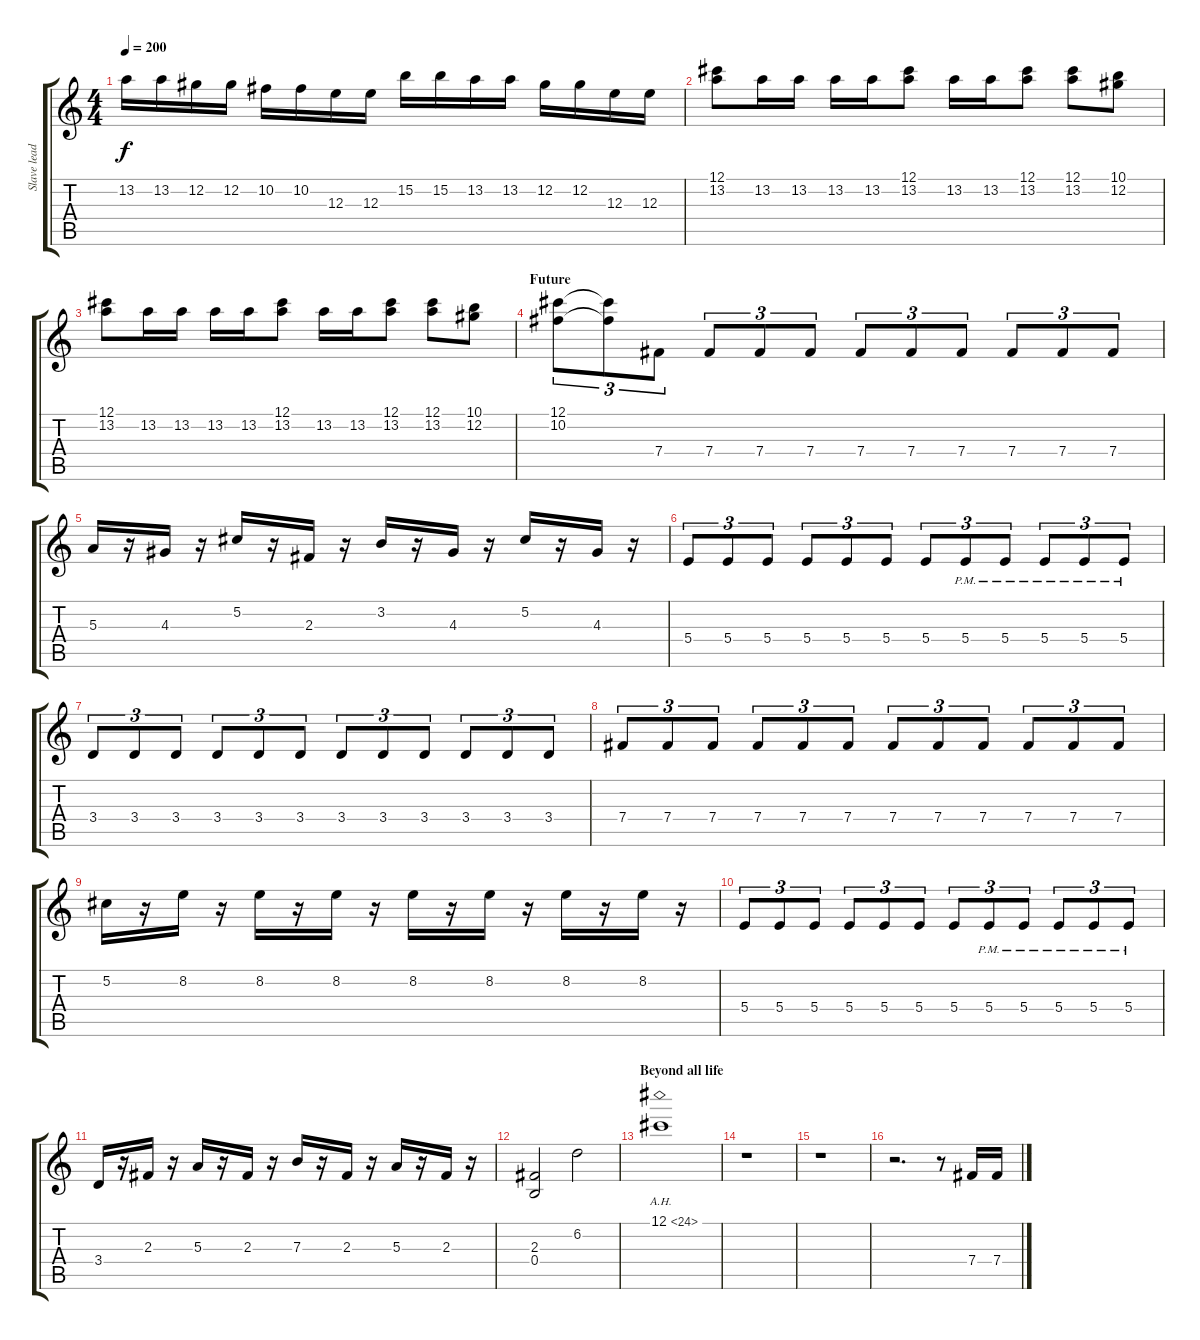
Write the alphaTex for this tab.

\track ("Slave lead guitar(normand)" "Slave lead") {instrument distortionguitar}
\staff {score tabs}
\tuning (Db4 Ab3 E3 B2 Gb2 Db2) {hide}
\ts (4 4)
\tempo 200
\clef g2
\ks c
13.2.16{dy f} 13.2.16 12.2.16 12.2.16 10.2.16 10.2.16 12.3.16 12.3.16 15.2.16 15.2.16 13.2.16 13.2.16 12.2.16 12.2.16 12.3.16 12.3.16 |
(12.1 13.2).8 13.2.16 13.2.16 13.2.16 13.2.16 (12.1 13.2).8 13.2.16 13.2.16 (12.1 13.2).8 (12.1 13.2).8 (10.1 12.2).8 |
(12.1 13.2).8 13.2.16 13.2.16 13.2.16 13.2.16 (12.1 13.2).8 13.2.16 13.2.16 (12.1 13.2).8 (12.1 13.2).8 (10.1 12.2).8 |
\section ("" "Future")
(12.1 10.2).8{tu (3 2)} (12.1{t} 10.2{t}).8{tu (3 2)} 7.4.8{tu (3 2)} 7.4.8{tu (3 2)} 7.4.8{tu (3 2)} 7.4.8{tu (3 2)} 7.4.8{tu (3 2)} 7.4.8{tu (3 2)} 7.4.8{tu (3 2)} 7.4.8{tu (3 2)} 7.4.8{tu (3 2)} 7.4.8{tu (3 2)} |
5.3.16 r.16 4.3.16 r.16 5.2.16 r.16 2.3.16 r.16 3.2.16 r.16 4.3.16 r.16 5.2.16 r.16 4.3.16 r.16 |
5.4.8{tu (3 2)} 5.4.8{tu (3 2)} 5.4.8{tu (3 2)} 5.4.8{tu (3 2)} 5.4.8{tu (3 2)} 5.4.8{tu (3 2)} 5.4.8{tu (3 2)} 5.4{pm}.8{tu (3 2)} 5.4{pm}.8{tu (3 2)} 5.4{pm}.8{tu (3 2)} 5.4{pm}.8{tu (3 2)} 5.4{pm}.8{tu (3 2)} |
3.4.8{tu (3 2)} 3.4.8{tu (3 2)} 3.4.8{tu (3 2)} 3.4.8{tu (3 2)} 3.4.8{tu (3 2)} 3.4.8{tu (3 2)} 3.4.8{tu (3 2)} 3.4.8{tu (3 2)} 3.4.8{tu (3 2)} 3.4.8{tu (3 2)} 3.4.8{tu (3 2)} 3.4.8{tu (3 2)} |
7.4.8{tu (3 2)} 7.4.8{tu (3 2)} 7.4.8{tu (3 2)} 7.4.8{tu (3 2)} 7.4.8{tu (3 2)} 7.4.8{tu (3 2)} 7.4.8{tu (3 2)} 7.4.8{tu (3 2)} 7.4.8{tu (3 2)} 7.4.8{tu (3 2)} 7.4.8{tu (3 2)} 7.4.8{tu (3 2)} |
5.2.16 r.16 8.2.16 r.16 8.2.16 r.16 8.2.16 r.16 8.2.16 r.16 8.2.16 r.16 8.2.16 r.16 8.2.16 r.16 |
5.4.8{tu (3 2)} 5.4.8{tu (3 2)} 5.4.8{tu (3 2)} 5.4.8{tu (3 2)} 5.4.8{tu (3 2)} 5.4.8{tu (3 2)} 5.4.8{tu (3 2)} 5.4{pm}.8{tu (3 2)} 5.4{pm}.8{tu (3 2)} 5.4{pm}.8{tu (3 2)} 5.4{pm}.8{tu (3 2)} 5.4{pm}.8{tu (3 2)} |
3.4.16 r.16 2.3.16 r.16 5.3.16 r.16 2.3.16 r.16 7.3.16 r.16 2.3.16 r.16 5.3.16 r.16 2.3.16 r.16 |
(2.3 0.4).2 6.2.2 |
\section ("" "Beyond all life")
12.1{ah 12}.1 |
r.1 |
r.1 |
r.2{d} r.8 7.4.16 7.4.16
